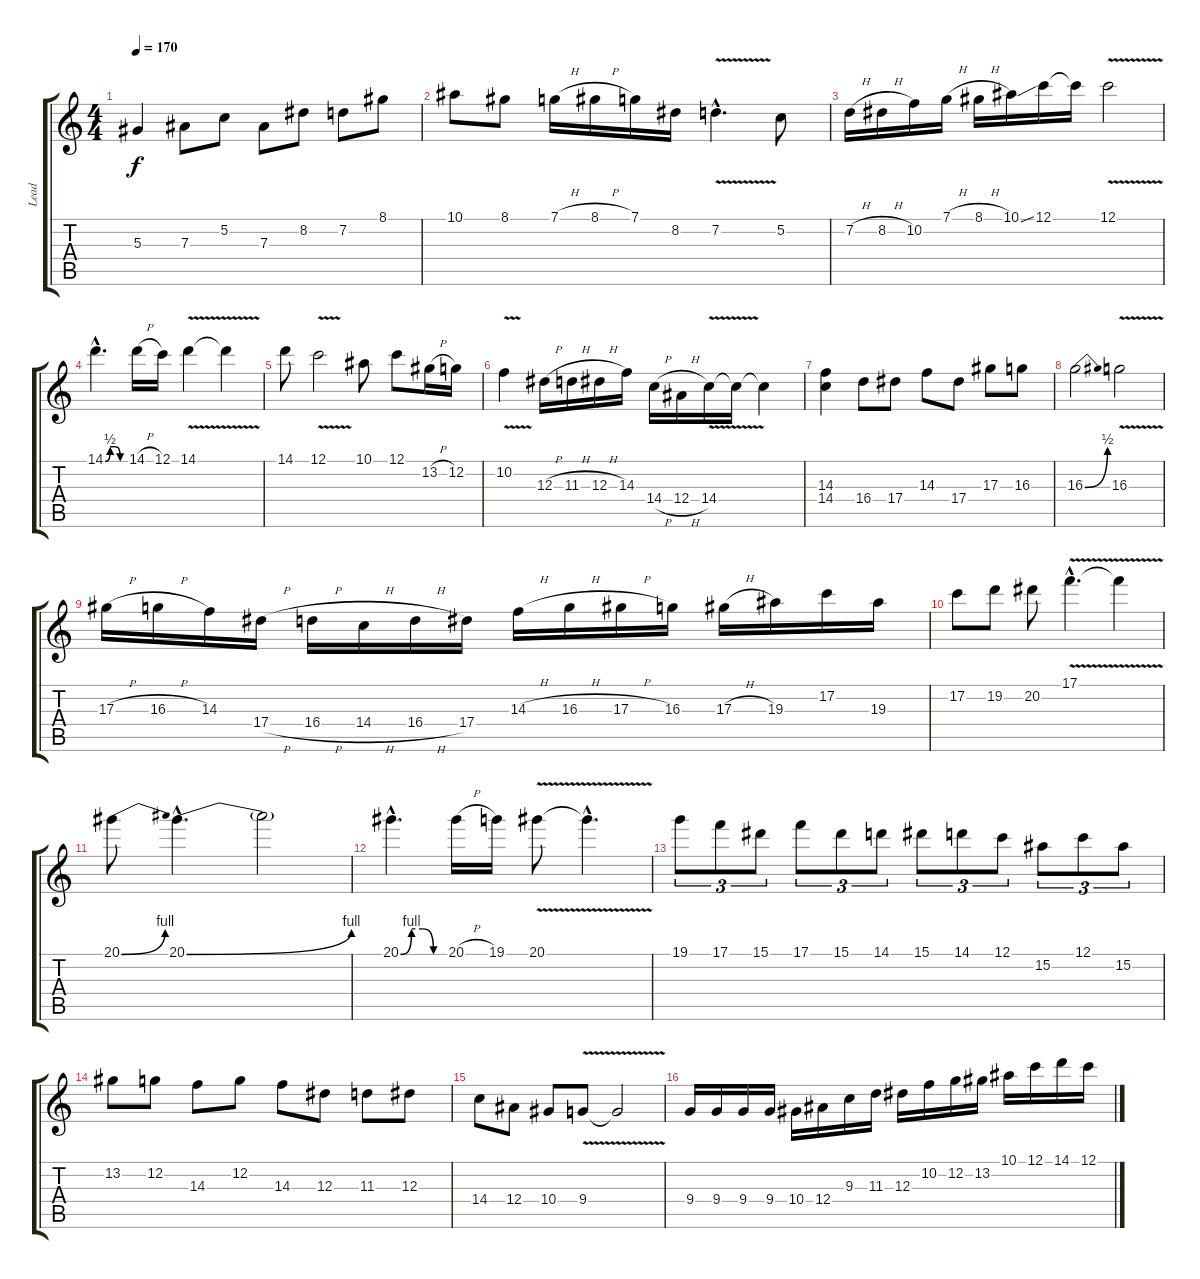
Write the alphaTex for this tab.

\track ("Lead" "Lead") {instrument distortionguitar}
\staff {score tabs}
\tuning (C4 G3 Eb3 Bb2 F2 C2) {hide}
\ts (4 4)
\tempo 170
\clef g2
\ks c
5.3.4{dy f} 7.3.8 5.2.8 7.3.8 8.2.8 7.2.8 8.1.8 |
10.1.8 8.1.8 7.1{h}.16 8.1{h}.16 7.1.16 8.2.16 7.2{v hac}.4{d} 5.2.8 |
7.2{h}.16 8.2{h}.16 10.2.16 7.1{h}.16 8.1{h}.16 10.1{ss}.16 12.1.16 12.1{t}.16 12.1{v}.2 |
14.1{be (custom 0 0 15 2 30 2 45 0 60 0) hac}.4{d} 14.1{h}.16 12.1.16 14.1{v}.4 14.1{t}.4 |
14.1.8 12.1{v}.2 10.1.8 12.1.8 13.2{h}.16 12.2.16 |
10.2{v}.4 12.3{h}.16 11.3{h}.16 12.3{h}.16 14.3.16 14.4{h}.16 12.4{h}.16 14.4{v}.16 14.4{t}.16 14.4{t}.4 |
(14.3 14.4).4 16.4.8 17.4.8 14.3.8 17.4.8 17.3.8 16.3.8 |
16.3{be (bend 0 0 60 2)}.2 16.3{v}.2 |
17.3{h}.16 16.3{h}.16 14.3.16 17.4{h}.16 16.4{h}.16 14.4{h}.16 16.4{h}.16 17.4.16 14.3{h}.16 16.3{h}.16 17.3{h}.16 16.3.16 17.3{h}.16 19.3.16 17.2.16 19.3.16 |
17.2.8 19.2.8 20.2.8 17.1{v hac}.4{d} 17.1{t}.4 |
20.1{be (bend 0 0 60 4)}.8 20.1{be (bend 0 0 60 4) hac}.4{d} 20.1{t}.2 |
20.1{be (custom 0 0 15 4 30 4 45 0 60 0) hac}.4{d} 20.1{h}.16 19.1.16 20.1{v}.8 20.1{hac t}.4{d} |
19.1.8{tu (3 2)} 17.1.8{tu (3 2)} 15.1.8{tu (3 2)} 17.1.8{tu (3 2)} 15.1.8{tu (3 2)} 14.1.8{tu (3 2)} 15.1.8{tu (3 2)} 14.1.8{tu (3 2)} 12.1.8{tu (3 2)} 15.2.8{tu (3 2)} 12.1.8{tu (3 2)} 15.2.8{tu (3 2)} |
13.2.8 12.2.8 14.3.8 12.2.8 14.3.8 12.3.8 11.3.8 12.3.8 |
14.4.8 12.4.8 10.4.8 9.4{v}.8 9.4{t}.2 |
9.4.16 9.4.16 9.4.16 9.4.16 10.4.16 12.4.16 9.3.16 11.3.16 12.3.16 10.2.16 12.2.16 13.2.16 10.1.16 12.1.16 14.1.16 12.1.16
